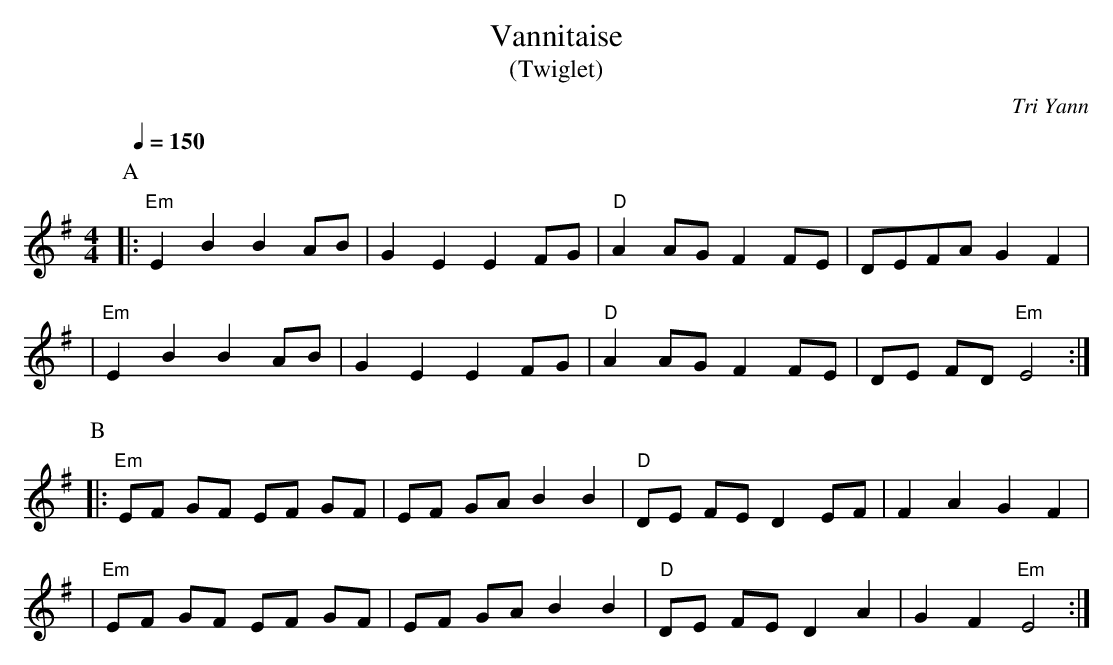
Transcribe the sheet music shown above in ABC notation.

X:1
T: Vannitaise
T: (Twiglet)
C: Tri Yann
M: 4/4
Q:1/4=150
K: Em
P:A
|: "Em"E2B2 B2AB | G2E2 E2 FG | "D"A2AG F2FE | DEFA G2F2 |
| "Em"E2B2 B2AB | G2E2 E2 FG | "D"A2AG F2FE | DE FD "Em"E4 :|
P:B
|: "Em"EF GF EF GF | EF GA B2B2 | "D"DE FE D2 EF | F2A2 G2F2 |
|"Em"EF GF EF GF | EF GA B2 B2 | "D"DE FE D2 A2 | G2F2 "Em"E4 :|
